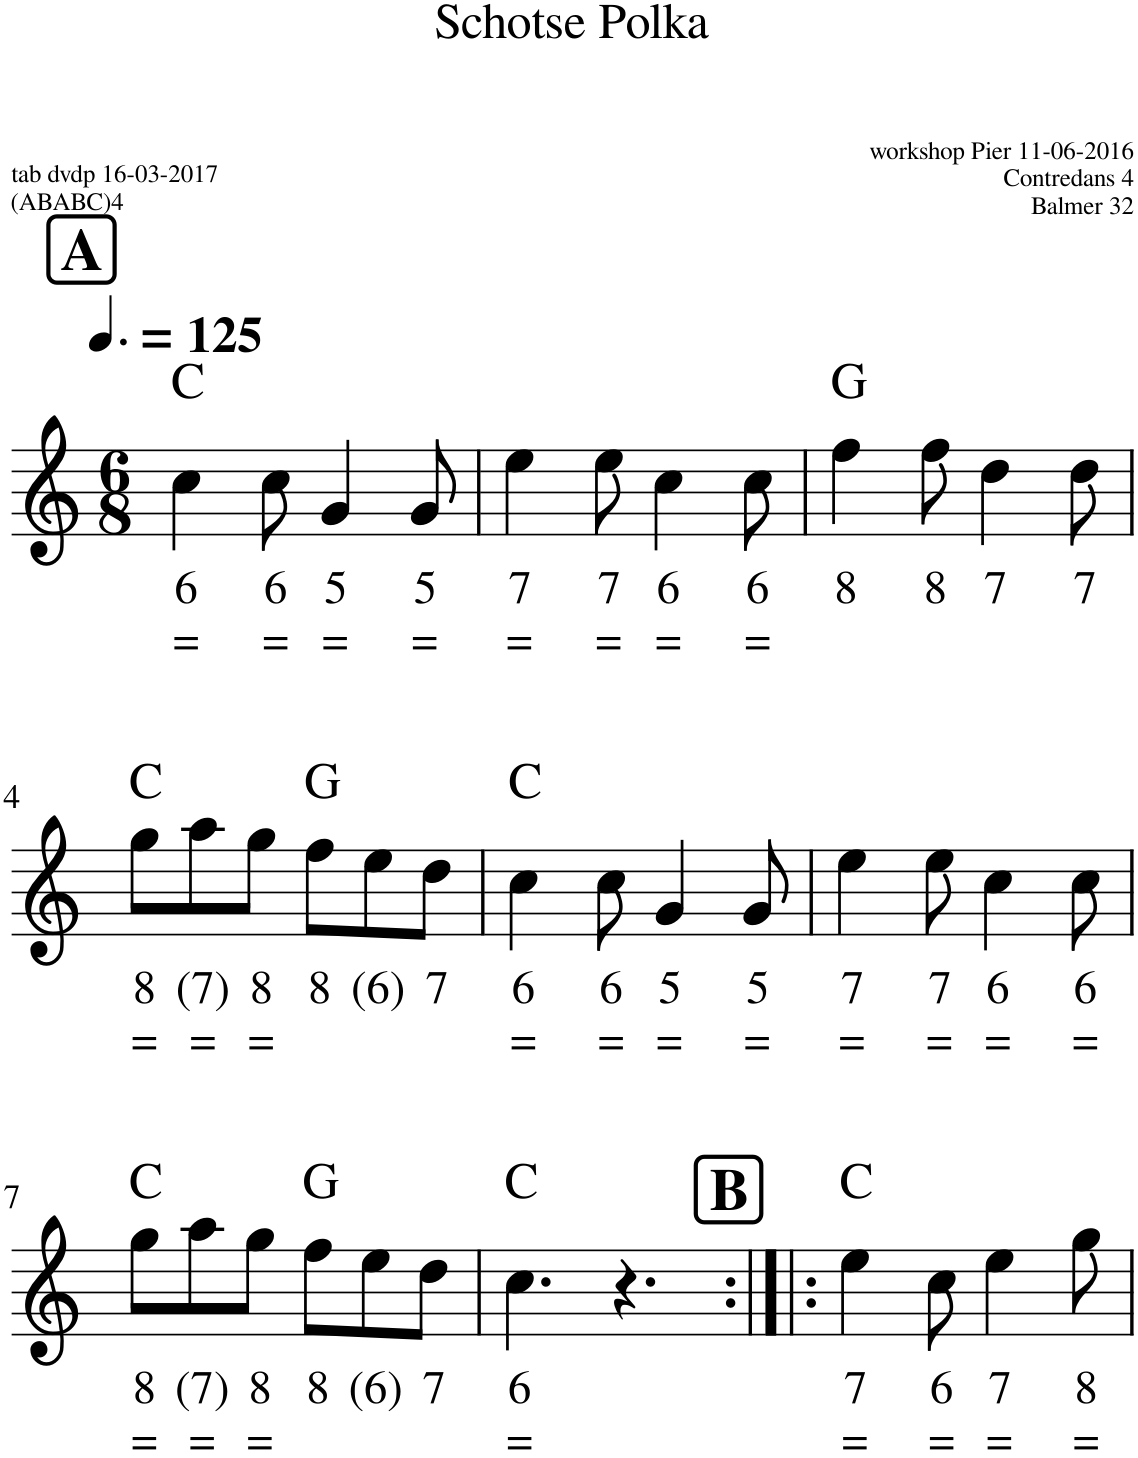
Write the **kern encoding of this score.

**kern	**text	**text	**harte
*part1	*part1	*part1	*part1
*staff1	*staff1	*staff1	*
*I"Piano, Contredans 4 in zesachtste	*	*	*
*I'Pno.	*	*	*
*clefG2	*	*	*
*k[]	*	*	*
*M6/8	*	*	*
*MM188	*	*	*
!!LO:REH:place=s1:a:B:cj:fs=14:t=A
=1	=1	=1	=1
!	!LO:LY:b	!LO:LY:b	!
4cc\	6	=	C:maj
!	!LO:LY:b	!LO:LY:b	!
8cc\	6	=	.
!	!LO:LY:b	!LO:LY:b	!
4g/	5	=	.
!	!LO:LY:b	!LO:LY:b	!
8g/	5	=	.
=2	=2	=2	=2
!	!LO:LY:b	!LO:LY:b	!
4ee\	7	=	.
!	!LO:LY:b	!LO:LY:b	!
8ee\	7	=	.
!	!LO:LY:b	!LO:LY:b	!
4cc\	6	=	.
!	!LO:LY:b	!LO:LY:b	!
8cc\	6	=	.
=3	=3	=3	=3
!	!LO:LY:b	!	!
4ff\	8	.	G:maj
!	!LO:LY:b	!	!
8ff\	8	.	.
!	!LO:LY:b	!	!
4dd\	7	.	.
!	!LO:LY:b	!	!
8dd\	7	.	.
!!LO:LB:g=z
=4	=4	=4	=4
!	!LO:LY:b	!LO:LY:b	!
8gg\L	8	=	C:maj
!	!LO:LY:b	!LO:LY:b	!
8aa\	(7)	=	.
!	!LO:LY:b	!LO:LY:b	!
8gg\J	8	=	.
!	!LO:LY:b	!	!
8ff\L	8	.	G:maj
!	!LO:LY:b	!	!
8ee\	(6)	.	.
!	!LO:LY:b	!	!
8dd\J	7	.	.
=5	=5	=5	=5
!	!LO:LY:b	!LO:LY:b	!
4cc\	6	=	C:maj
!	!LO:LY:b	!LO:LY:b	!
8cc\	6	=	.
!	!LO:LY:b	!LO:LY:b	!
4g/	5	=	.
!	!LO:LY:b	!LO:LY:b	!
8g/	5	=	.
=6	=6	=6	=6
!	!LO:LY:b	!LO:LY:b	!
4ee\	7	=	.
!	!LO:LY:b	!LO:LY:b	!
8ee\	7	=	.
!	!LO:LY:b	!LO:LY:b	!
4cc\	6	=	.
!	!LO:LY:b	!LO:LY:b	!
8cc\	6	=	.
!!LO:LB:g=z
=7	=7	=7	=7
!	!LO:LY:b	!LO:LY:b	!
8gg\L	8	=	C:maj
!	!LO:LY:b	!LO:LY:b	!
8aa\	(7)	=	.
!	!LO:LY:b	!LO:LY:b	!
8gg\J	8	=	.
!	!LO:LY:b	!	!
8ff\L	8	.	G:maj
!	!LO:LY:b	!	!
8ee\	(6)	.	.
!	!LO:LY:b	!	!
8dd\J	7	.	.
=8	=8	=8	=8
!	!LO:LY:b	!LO:LY:b	!
4.cc\	6	=	C:maj
4.r	.	.	.
!!LO:REH:place=s1:a:B:cj:fs=14:t=B
=9:|!|:	=9:|!|:	=9:|!|:	=9:|!|:
!	!LO:LY:b	!LO:LY:b	!
4ee\	7	=	C:maj
!	!LO:LY:b	!LO:LY:b	!
8cc\	6	=	.
!	!LO:LY:b	!LO:LY:b	!
4ee\	7	=	.
!	!LO:LY:b	!LO:LY:b	!
8gg\	8	=	.
=	=	=	=
*-	*-	*-	*-
